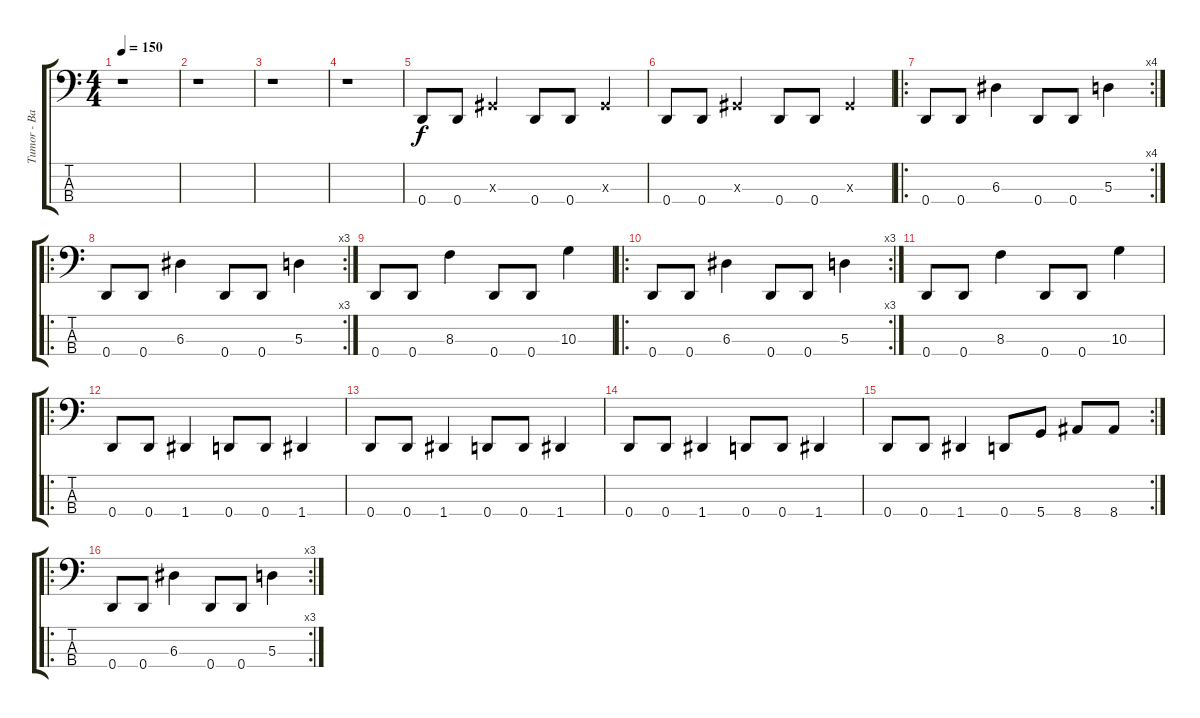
\track ("Tumor - Bass" "Tumor - Ba") {instrument electricbassfinger}
\staff {score tabs}
\tuning (G2 D2 A1 D1) {hide}
\ts (4 4)
\tempo 150
\clef f4
\ks c
r.1{dy f instrument electricbassfinger} |
r.1 |
r.1 |
r.1 |
0.4.8 0.4.8 -1.3{x}.4 0.4.8 0.4.8 -1.3{x}.4 |
0.4.8 0.4.8 -1.3{x}.4 0.4.8 0.4.8 -1.3{x}.4 |
\ro
\rc 4
0.4.8 0.4.8 6.3.4 0.4.8 0.4.8 5.3.4 |
\ro
\rc 3
0.4.8 0.4.8 6.3.4 0.4.8 0.4.8 5.3.4 |
0.4.8 0.4.8 8.3.4 0.4.8 0.4.8 10.3.4 |
\ro
\rc 3
0.4.8 0.4.8 6.3.4 0.4.8 0.4.8 5.3.4 |
0.4.8 0.4.8 8.3.4 0.4.8 0.4.8 10.3.4 |
\ro
0.4.8 0.4.8 1.4.4 0.4.8 0.4.8 1.4.4 |
0.4.8 0.4.8 1.4.4 0.4.8 0.4.8 1.4.4 |
0.4.8 0.4.8 1.4.4 0.4.8 0.4.8 1.4.4 |
\rc 2
0.4.8 0.4.8 1.4.4 0.4.8 5.4.8 8.4.8 8.4.8 |
\ro
\rc 3
0.4.8 0.4.8 6.3.4 0.4.8 0.4.8 5.3.4
